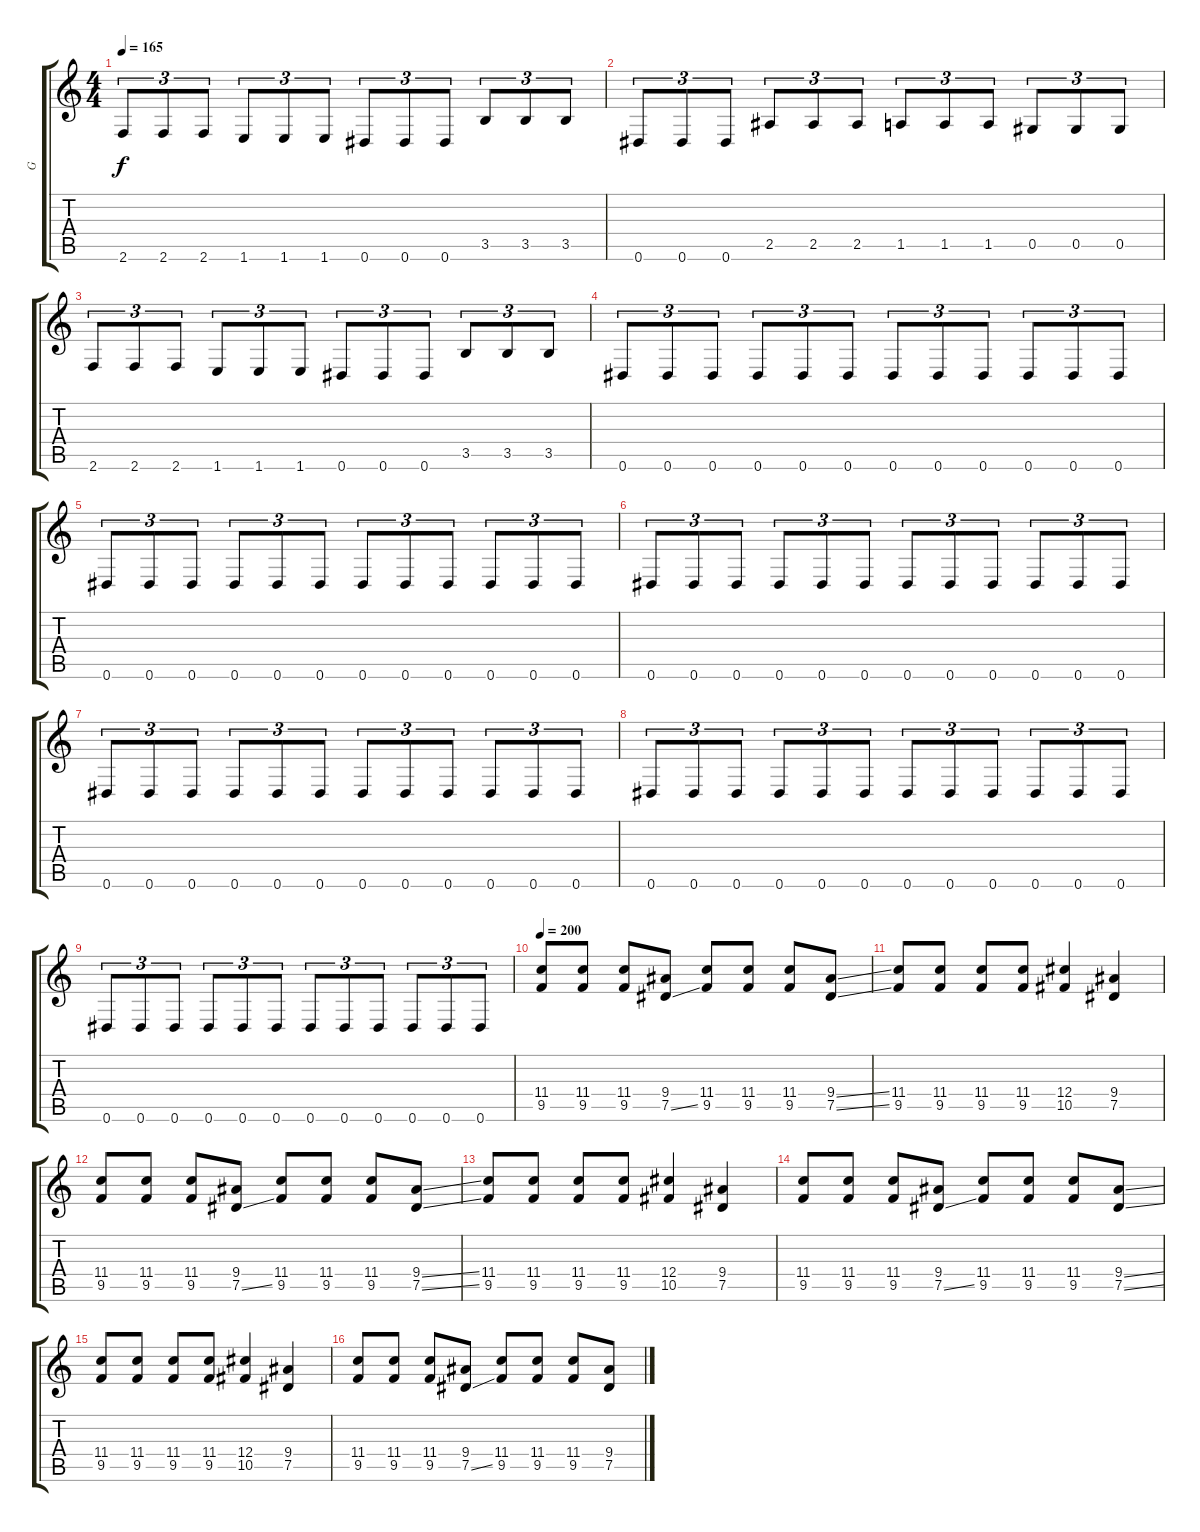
\track ("G" "G") {instrument distortionguitar}
\staff {score tabs}
\tuning (Eb4 Bb3 Gb3 Db3 Ab2 Eb2) {hide}
\ts (4 4)
\tempo 165
\clef g2
\ks c
2.6.8{tu (3 2) dy f} 2.6.8{tu (3 2)} 2.6.8{tu (3 2)} 1.6.8{tu (3 2)} 1.6.8{tu (3 2)} 1.6.8{tu (3 2)} 0.6.8{tu (3 2)} 0.6.8{tu (3 2)} 0.6.8{tu (3 2)} 3.5.8{tu (3 2)} 3.5.8{tu (3 2)} 3.5.8{tu (3 2)} |
0.6.8{tu (3 2)} 0.6.8{tu (3 2)} 0.6.8{tu (3 2)} 2.5.8{tu (3 2)} 2.5.8{tu (3 2)} 2.5.8{tu (3 2)} 1.5.8{tu (3 2)} 1.5.8{tu (3 2)} 1.5.8{tu (3 2)} 0.5.8{tu (3 2)} 0.5.8{tu (3 2)} 0.5.8{tu (3 2)} |
2.6.8{tu (3 2)} 2.6.8{tu (3 2)} 2.6.8{tu (3 2)} 1.6.8{tu (3 2)} 1.6.8{tu (3 2)} 1.6.8{tu (3 2)} 0.6.8{tu (3 2)} 0.6.8{tu (3 2)} 0.6.8{tu (3 2)} 3.5.8{tu (3 2)} 3.5.8{tu (3 2)} 3.5.8{tu (3 2)} |
0.6.8{tu (3 2)} 0.6.8{tu (3 2)} 0.6.8{tu (3 2)} 0.6.8{tu (3 2)} 0.6.8{tu (3 2)} 0.6.8{tu (3 2)} 0.6.8{tu (3 2)} 0.6.8{tu (3 2)} 0.6.8{tu (3 2)} 0.6.8{tu (3 2)} 0.6.8{tu (3 2)} 0.6.8{tu (3 2)} |
0.6.8{tu (3 2)} 0.6.8{tu (3 2)} 0.6.8{tu (3 2)} 0.6.8{tu (3 2)} 0.6.8{tu (3 2)} 0.6.8{tu (3 2)} 0.6.8{tu (3 2)} 0.6.8{tu (3 2)} 0.6.8{tu (3 2)} 0.6.8{tu (3 2)} 0.6.8{tu (3 2)} 0.6.8{tu (3 2)} |
0.6.8{tu (3 2)} 0.6.8{tu (3 2)} 0.6.8{tu (3 2)} 0.6.8{tu (3 2)} 0.6.8{tu (3 2)} 0.6.8{tu (3 2)} 0.6.8{tu (3 2)} 0.6.8{tu (3 2)} 0.6.8{tu (3 2)} 0.6.8{tu (3 2)} 0.6.8{tu (3 2)} 0.6.8{tu (3 2)} |
0.6.8{tu (3 2)} 0.6.8{tu (3 2)} 0.6.8{tu (3 2)} 0.6.8{tu (3 2)} 0.6.8{tu (3 2)} 0.6.8{tu (3 2)} 0.6.8{tu (3 2)} 0.6.8{tu (3 2)} 0.6.8{tu (3 2)} 0.6.8{tu (3 2)} 0.6.8{tu (3 2)} 0.6.8{tu (3 2)} |
0.6.8{tu (3 2)} 0.6.8{tu (3 2)} 0.6.8{tu (3 2)} 0.6.8{tu (3 2)} 0.6.8{tu (3 2)} 0.6.8{tu (3 2)} 0.6.8{tu (3 2)} 0.6.8{tu (3 2)} 0.6.8{tu (3 2)} 0.6.8{tu (3 2)} 0.6.8{tu (3 2)} 0.6.8{tu (3 2)} |
0.6.8{tu (3 2)} 0.6.8{tu (3 2)} 0.6.8{tu (3 2)} 0.6.8{tu (3 2)} 0.6.8{tu (3 2)} 0.6.8{tu (3 2)} 0.6.8{tu (3 2)} 0.6.8{tu (3 2)} 0.6.8{tu (3 2)} 0.6.8{tu (3 2)} 0.6.8{tu (3 2)} 0.6.8{tu (3 2)} |
\tempo 200
(11.4 9.5).8 (11.4 9.5).8 (11.4 9.5).8 (9.4 7.5{ss}).8 (11.4 9.5).8 (11.4 9.5).8 (11.4 9.5).8 (9.4{ss} 7.5{ss}).8 |
(11.4 9.5).8 (11.4 9.5).8 (11.4 9.5).8 (11.4 9.5).8 (12.4 10.5).4 (9.4 7.5).4 |
(11.4 9.5).8 (11.4 9.5).8 (11.4 9.5).8 (9.4 7.5{ss}).8 (11.4 9.5).8 (11.4 9.5).8 (11.4 9.5).8 (9.4{ss} 7.5{ss}).8 |
(11.4 9.5).8 (11.4 9.5).8 (11.4 9.5).8 (11.4 9.5).8 (12.4 10.5).4 (9.4 7.5).4 |
(11.4 9.5).8 (11.4 9.5).8 (11.4 9.5).8 (9.4 7.5{ss}).8 (11.4 9.5).8 (11.4 9.5).8 (11.4 9.5).8 (9.4{ss} 7.5{ss}).8 |
(11.4 9.5).8 (11.4 9.5).8 (11.4 9.5).8 (11.4 9.5).8 (12.4 10.5).4 (9.4 7.5).4 |
(11.4 9.5).8 (11.4 9.5).8 (11.4 9.5).8 (9.4 7.5{ss}).8 (11.4 9.5).8 (11.4 9.5).8 (11.4 9.5).8 (9.4{ss} 7.5{ss}).8
